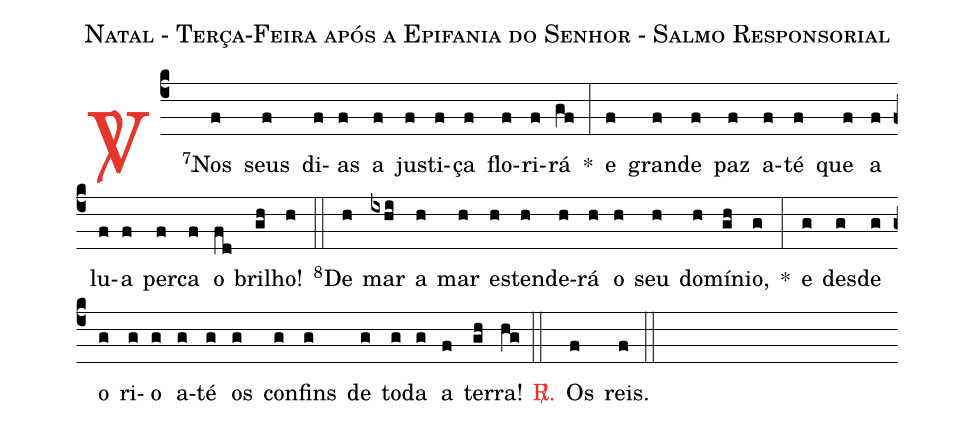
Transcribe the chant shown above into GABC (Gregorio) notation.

name: Natal - Terça-Feira após a Epifania do Senhor - Salmo Responsorial;
%%
(c4)

<c><sp>V/</sp>.</c>() <v>\VSup{7}</v>Nos(f) seus(f) di(f)as(f) a(f) jus(f)ti(f)ça(f) flo(f)ri(f)rá(gf) *(:)
e(f) gran(f)de(f) paz(f) a(f)té(f) que(f) a(f) lu(f)a(f) per(f)ca(f) o(fd) bri(gh)lho!(h)

(::)

<v>\VSup{8}</v>De(h) mar(ixhi) a(h) mar(h) es(h)ten(h)de(h)rá(h) o(h) seu(h) do(h)mí(gh)nio,(g) *(:)
e(g) des(g)de(g) o(g) ri(g)o(g) a(g)té(g) os(g) con(g)fins(g) de(g) to(g)da(g) a(f) ter(gh)ra!(hg)

(::)


<c><sp>R/</sp>.</c>() Os(f) reis.(f)

(::)
